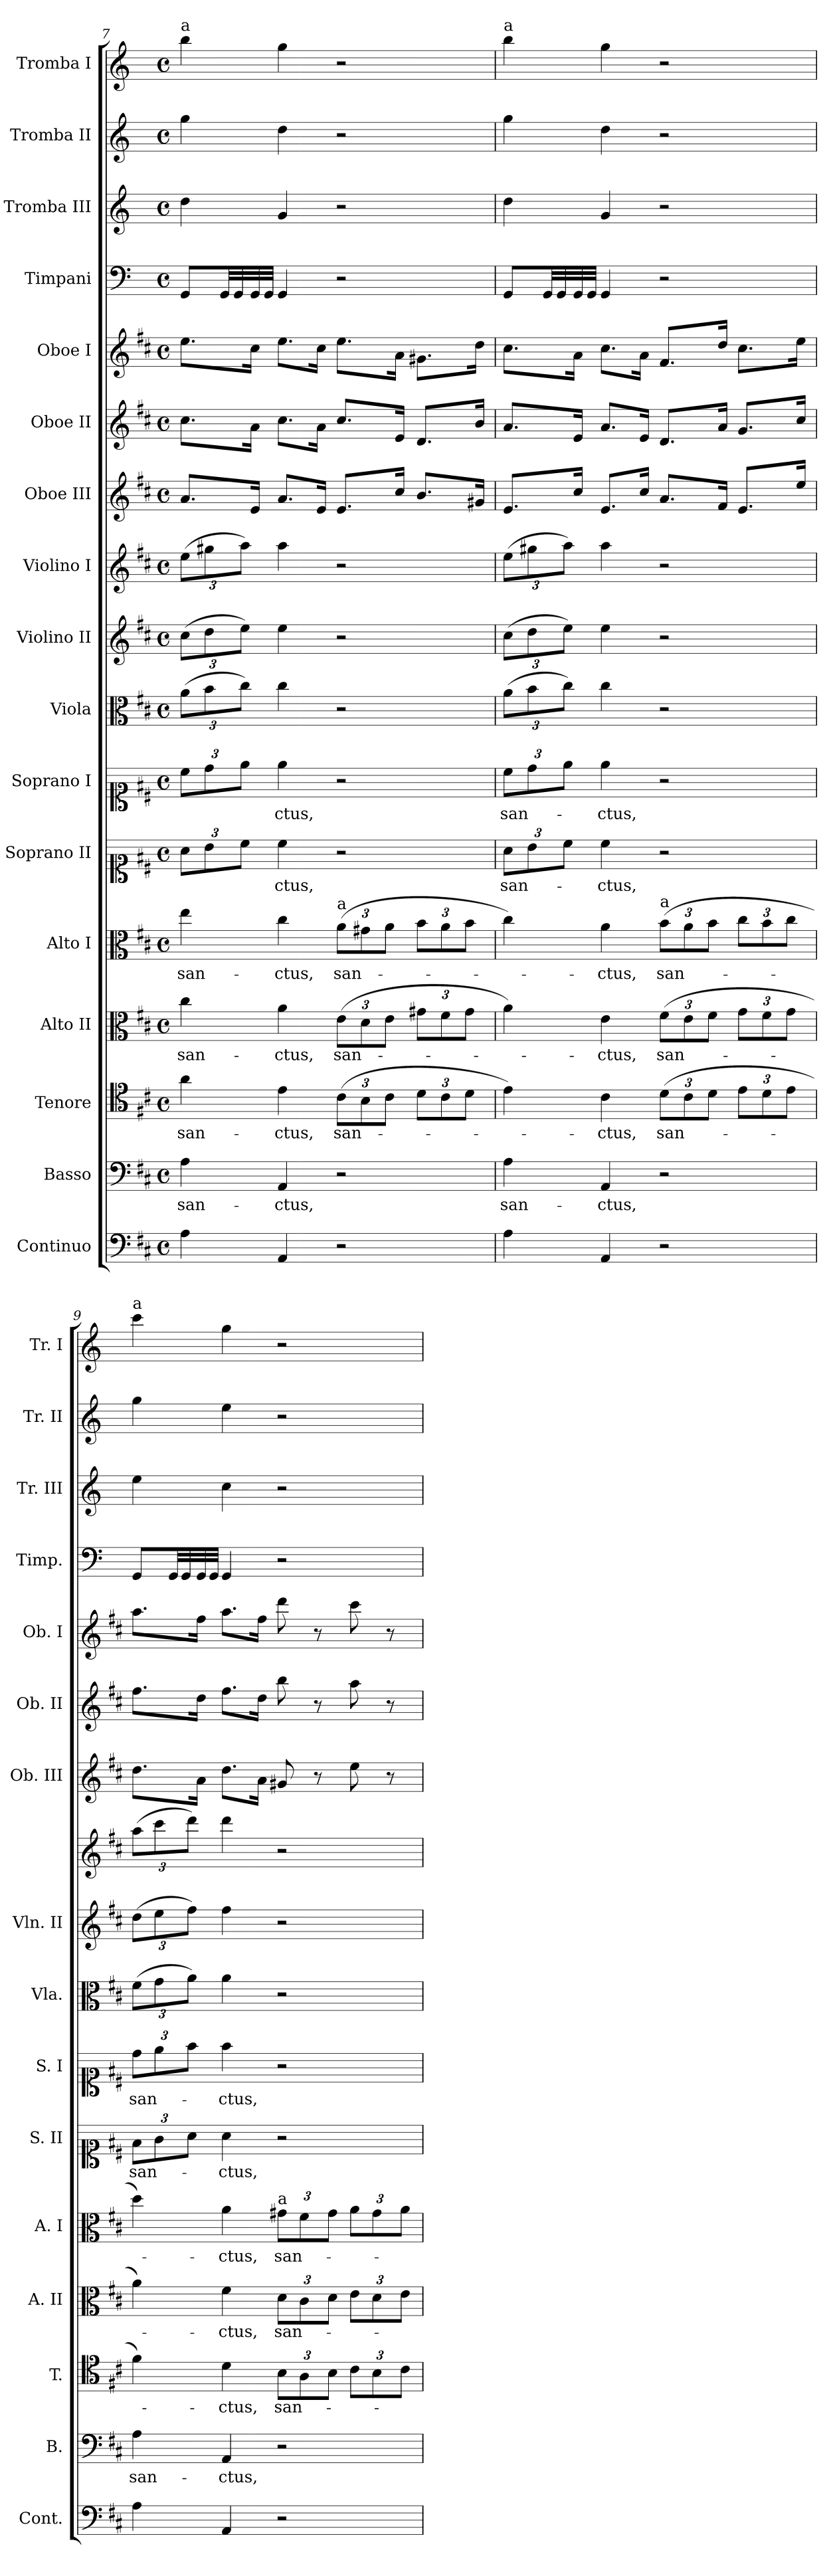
**kern	**kern	**text	**kern	**text	**kern	**text	**kern	**text	**kern	**text	**kern	**text	**kern	**kern	**kern	**kern	**kern	**kern	**kern	**kern	**kern	**kern
*part17	*part16	*part16	*part15	*part15	*part14	*part14	*part13	*part13	*part12	*part12	*part11	*part11	*part10	*part9	*part8	*part7	*part6	*part5	*part4	*part3	*part2	*part1
*staff17	*staff16	*staff16	*staff15	*staff15	*staff14	*staff14	*staff13	*staff13	*staff12	*staff12	*staff11	*staff11	*staff10	*staff9	*staff8	*staff7	*staff6	*staff5	*staff4	*staff3	*staff2	*staff1
*I"Continuo	*I"Basso	*	*I"Tenore	*	*I"Alto II	*	*I"Alto I	*	*I"Soprano II	*	*I"Soprano I	*	*I"Viola	*I"Violino II	*I"Violino I	*I"Oboe III	*I"Oboe II	*I"Oboe I	*I"Timpani	*I"Tromba III	*I"Tromba II	*I"Tromba I
*I'Cont.	*I'B.	*	*I'T.	*	*I'A. II	*	*I'A. I	*	*I'S. II	*	*I'S. I	*	*I'Vla.	*I'Vln. II	*	*I'Ob. III	*I'Ob. II	*I'Ob. I	*I'Timp.	*I'Tr. III	*I'Tr. II	*I'Tr. I
*clefF4	*clefF4	*	*clefC4	*	*clefC3	*	*clefC3	*	*clefC1	*	*clefC1	*	*clefC3	*clefG2	*clefG2	*clefG2	*clefG2	*clefG2	*clefF4	*clefG2	*clefG2	*clefG2
*	*	*	*	*	*	*	*	*	*	*	*	*	*	*	*	*	*	*	*ITrd-1c-2	*ITrd-1c-2	*ITrd-1c-2	*ITrd-1c-2
*k[f#c#]	*k[f#c#]	*	*k[f#c#]	*	*k[f#c#]	*	*k[f#c#]	*	*k[f#c#]	*	*k[f#c#]	*	*k[f#c#]	*k[f#c#]	*k[f#c#]	*k[f#c#]	*k[f#c#]	*k[f#c#]	*k[f#c#]	*k[f#c#]	*k[f#c#]	*k[f#c#]
*M4/4	*M4/4	*	*M4/4	*	*M4/4	*	*M4/4	*	*M4/4	*	*M4/4	*	*M4/4	*M4/4	*M4/4	*M4/4	*M4/4	*M4/4	*M4/4	*M4/4	*M4/4	*M4/4
*met(c)	*met(c)	*	*met(c)	*	*met(c)	*	*met(c)	*	*met(c)	*	*met(c)	*	*met(c)	*met(c)	*met(c)	*met(c)	*met(c)	*met(c)	*met(c)	*met(c)	*met(c)	*met(c)
*	*	*	*	*	*	*	*	*	*Xbrackettup	*	*Xbrackettup	*	*Xbrackettup	*Xbrackettup	*Xbrackettup	*	*	*	*	*	*	*
=7	=7	=7	=7	=7	=7	=7	=7	=7	=7	=7	=7	=7	=7	=7	=7	=7	=7	=7	=7	=7	=7	=7
!	!	!	!	!	!	!	!	!	!	!	!	!	!	!	!	!	!	!	!	!	!	!LO:TX:a:t=a
4A\	4A\	san-	4a\	san-	4cc#\	san-	4ee\	san-	12a\L	.	12cc#\L	.	(12a\L	(12cc#\L	(12ee\L	8.a/L	8.cc#\L	8.ee\L	8AA/L	4ee\	4aa\	4ccc#\
.	.	.	.	.	.	.	.	.	12b\	.	12dd\	.	12b\	12dd\	12gg#X\	.	.	.	.	.	.	.
.	.	.	.	.	.	.	.	.	.	.	.	.	.	.	.	.	.	.	32AA/LL	.	.	.
.	.	.	.	.	.	.	.	.	.	.	.	.	.	.	.	.	.	.	32AA/	.	.	.
.	.	.	.	.	.	.	.	.	12cc#\J	.	12ee\J	.	12cc#\J)	12ee\J)	12aa\J)	.	.	.	.	.	.	.
.	.	.	.	.	.	.	.	.	.	.	.	.	.	.	.	16e/Jk	16a\Jk	16cc#\Jk	32AA/	.	.	.
.	.	.	.	.	.	.	.	.	.	.	.	.	.	.	.	.	.	.	32AA/JJJ	.	.	.
4AA/	4AA/	-ctus,	4e\	-ctus,	4a\	-ctus,	4cc#\	-ctus,	4cc#\	-ctus,	4ee\	-ctus,	4cc#\	4ee\	4aa\	8.a/L	8.cc#\L	8.ee\L	4AA/	4a/	4ee\	4aa\
.	.	.	.	.	.	.	.	.	.	.	.	.	.	.	.	16e/Jk	16a\Jk	16cc#\Jk	.	.	.	.
*	*	*	*Xbrackettup	*	*Xbrackettup	*	*Xbrackettup	*	*	*	*	*	*	*	*	*	*	*	*	*	*	*
!	!	!	!	!	!	!	!LO:TX:a:t=a	!	!	!	!	!	!	!	!	!	!	!	!	!	!	!
2r	2r	.	(12c#\L	san-	(12e\L	san-	(12a\L	san-	2r	.	2r	.	2r	2r	2r	8.e/L	8.cc#/L	8.ee\L	2r	2r	2r	2r
.	.	.	12B\	.	12d\	.	12g#X\	.	.	.	.	.	.	.	.	.	.	.	.	.	.	.
.	.	.	12c#\J	.	12e\J	.	12a\J	.	.	.	.	.	.	.	.	.	.	.	.	.	.	.
.	.	.	.	.	.	.	.	.	.	.	.	.	.	.	.	16cc#/Jk	16e/Jk	16a\Jk	.	.	.	.
.	.	.	12d\L	.	12g#X\L	.	12b\L	.	.	.	.	.	.	.	.	8.b/L	8.d/L	8.g#X\L	.	.	.	.
.	.	.	12c#\	.	12f#\	.	12a\	.	.	.	.	.	.	.	.	.	.	.	.	.	.	.
.	.	.	12d\J	.	12g#\J	.	12b\J	.	.	.	.	.	.	.	.	.	.	.	.	.	.	.
.	.	.	.	.	.	.	.	.	.	.	.	.	.	.	.	16g#X/Jk	16b/Jk	16dd\Jk	.	.	.	.
=8	=8	=8	=8	=8	=8	=8	=8	=8	=8	=8	=8	=8	=8	=8	=8	=8	=8	=8	=8	=8	=8	=8
!	!	!	!	!	!	!	!	!	!	!	!	!	!	!	!	!	!	!	!	!	!	!LO:TX:a:t=a
4A\	4A\	san-	4e\)	.	4a\)	.	4cc#\)	.	12a\L	san-	12cc#\L	san-	(12a\L	(12cc#\L	(12ee\L	8.e/L	8.a/L	8.cc#\L	8AA/L	4ee\	4aa\	4ccc#\
.	.	.	.	.	.	.	.	.	12b\	.	12dd\	.	12b\	12dd\	12gg#X\	.	.	.	.	.	.	.
.	.	.	.	.	.	.	.	.	.	.	.	.	.	.	.	.	.	.	32AA/LL	.	.	.
.	.	.	.	.	.	.	.	.	.	.	.	.	.	.	.	.	.	.	32AA/	.	.	.
.	.	.	.	.	.	.	.	.	12cc#\J	.	12ee\J	.	12cc#\J)	12ee\J)	12aa\J)	.	.	.	.	.	.	.
.	.	.	.	.	.	.	.	.	.	.	.	.	.	.	.	16cc#/Jk	16e/Jk	16a\Jk	32AA/	.	.	.
.	.	.	.	.	.	.	.	.	.	.	.	.	.	.	.	.	.	.	32AA/JJJ	.	.	.
4AA/	4AA/	-ctus,	4c#\	-ctus,	4e\	-ctus,	4a\	-ctus,	4cc#\	-ctus,	4ee\	-ctus,	4cc#\	4ee\	4aa\	8.e/L	8.a/L	8.cc#\L	4AA/	4a/	4ee\	4aa\
.	.	.	.	.	.	.	.	.	.	.	.	.	.	.	.	16cc#/Jk	16e/Jk	16a\Jk	.	.	.	.
!	!	!	!	!	!	!	!LO:TX:a:t=a	!	!	!	!	!	!	!	!	!	!	!	!	!	!	!
2r	2r	.	(12d\L	san-	(12f#\L	san-	(12b\L	san-	2r	.	2r	.	2r	2r	2r	8.a/L	8.d/L	8.f#/L	2r	2r	2r	2r
.	.	.	12c#\	.	12e\	.	12a\	.	.	.	.	.	.	.	.	.	.	.	.	.	.	.
.	.	.	12d\J	.	12f#\J	.	12b\J	.	.	.	.	.	.	.	.	.	.	.	.	.	.	.
.	.	.	.	.	.	.	.	.	.	.	.	.	.	.	.	16f#/Jk	16a/Jk	16dd/Jk	.	.	.	.
.	.	.	12e\L	.	12g\L	.	12cc#\L	.	.	.	.	.	.	.	.	8.e/L	8.g/L	8.cc#\L	.	.	.	.
.	.	.	12d\	.	12f#\	.	12b\	.	.	.	.	.	.	.	.	.	.	.	.	.	.	.
.	.	.	12e\J	.	12g\J	.	12cc#\J	.	.	.	.	.	.	.	.	.	.	.	.	.	.	.
.	.	.	.	.	.	.	.	.	.	.	.	.	.	.	.	16ee/Jk	16cc#/Jk	16ee\Jk	.	.	.	.
=9	=9	=9	=9	=9	=9	=9	=9	=9	=9	=9	=9	=9	=9	=9	=9	=9	=9	=9	=9	=9	=9	=9
!	!	!	!	!	!	!	!	!	!	!	!	!	!	!	!	!	!	!	!	!	!	!LO:TX:a:t=a
4A\	4A\	san-	4f#\)	.	4a\)	.	4dd\)	.	12f#\L	san-	12dd\L	san-	(12f#\L	(12dd\L	(12aa\L	8.dd\L	8.ff#\L	8.aa\L	8AA/L	4ff#\	4aa\	4ddd\
.	.	.	.	.	.	.	.	.	12g\	.	12ee\	.	12g\	12ee\	12ccc#\	.	.	.	.	.	.	.
.	.	.	.	.	.	.	.	.	.	.	.	.	.	.	.	.	.	.	32AA/LL	.	.	.
.	.	.	.	.	.	.	.	.	.	.	.	.	.	.	.	.	.	.	32AA/	.	.	.
.	.	.	.	.	.	.	.	.	12a\J	.	12ff#\J	.	12a\J)	12ff#\J)	12ddd\J)	.	.	.	.	.	.	.
.	.	.	.	.	.	.	.	.	.	.	.	.	.	.	.	16a\Jk	16dd\Jk	16ff#\Jk	32AA/	.	.	.
.	.	.	.	.	.	.	.	.	.	.	.	.	.	.	.	.	.	.	32AA/JJJ	.	.	.
4AA/	4AA/	-ctus,	4d\	-ctus,	4f#\	-ctus,	4a\	-ctus,	4a\	-ctus,	4ff#\	-ctus,	4a\	4ff#\	4ddd\	8.dd\L	8.ff#\L	8.aa\L	4AA/	4dd\	4ff#\	4aa\
.	.	.	.	.	.	.	.	.	.	.	.	.	.	.	.	16a\Jk	16dd\Jk	16ff#\Jk	.	.	.	.
!	!	!	!	!	!	!	!LO:TX:a:t=a	!	!	!	!	!	!	!	!	!	!	!	!	!	!	!
2r	2r	.	12B\L	san-	12d\L	san-	12g#X\L	san-	2r	.	2r	.	2r	2r	2r	8g#X/	8bb\	8ddd\	2r	2r	2r	2r
.	.	.	12A\	.	12c#\	.	12f#\	.	.	.	.	.	.	.	.	.	.	.	.	.	.	.
.	.	.	.	.	.	.	.	.	.	.	.	.	.	.	.	8r	8r	8r	.	.	.	.
.	.	.	12B\J	.	12d\J	.	12g#\J	.	.	.	.	.	.	.	.	.	.	.	.	.	.	.
.	.	.	12c#\L	.	12e\L	.	12a\L	.	.	.	.	.	.	.	.	8ee\	8aa\	8ccc#\	.	.	.	.
.	.	.	12B\	.	12d\	.	12g#\	.	.	.	.	.	.	.	.	.	.	.	.	.	.	.
.	.	.	.	.	.	.	.	.	.	.	.	.	.	.	.	8r	8r	8r	.	.	.	.
.	.	.	12c#\J	.	12e\J	.	12a\J	.	.	.	.	.	.	.	.	.	.	.	.	.	.	.
=	=	=	=	=	=	=	=	=	=	=	=	=	=	=	=	=	=	=	=	=	=	=
*-	*-	*-	*-	*-	*-	*-	*-	*-	*-	*-	*-	*-	*-	*-	*-	*-	*-	*-	*-	*-	*-	*-
